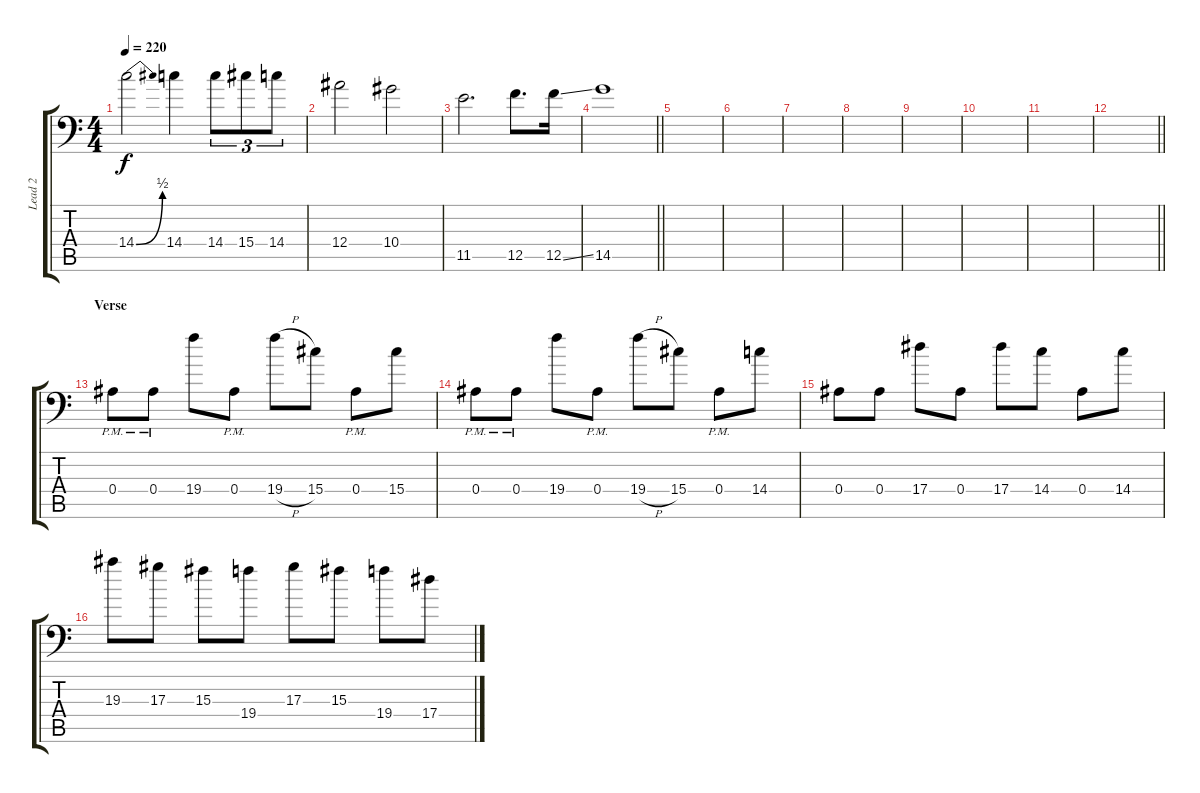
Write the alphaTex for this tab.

\track ("Lead 2" "Lead 2") {instrument distortionguitar}
\staff {score tabs}
\tuning (C4 G3 Eb3 Bb2 F2 Bb1) {hide}
\ts (4 4)
\tempo 220
\clef f4
\ks c
14.4{be (bend 0 0 60 2)}.2{dy f} 14.4.4 14.4.8{tu (3 2)} 15.4.8{tu (3 2)} 14.4.8{tu (3 2)} |
12.4.2 10.4.2 |
11.5.2{d} 12.5.8{d} 12.5{ss}.16 |
\barLineRight lightlight
14.5.1 |
\section ("" "")
|
|
|
|
|
|
|
\barLineRight lightlight
|
\section ("" "Verse")
0.4{pm}.8 0.4{pm}.8 19.4.8 0.4{pm}.8 19.4{h}.8 15.4.8 0.4{pm}.8 15.4.8 |
0.4{pm}.8 0.4{pm}.8 19.4.8 0.4{pm}.8 19.4{h}.8 15.4.8 0.4{pm}.8 14.4.8 |
0.4.8 0.4.8 17.4.8 0.4.8 17.4.8 14.4.8 0.4.8 14.4.8 |
19.3.8 17.3.8 15.3.8 19.4.8 17.3.8 15.3.8 19.4.8 17.4.8
